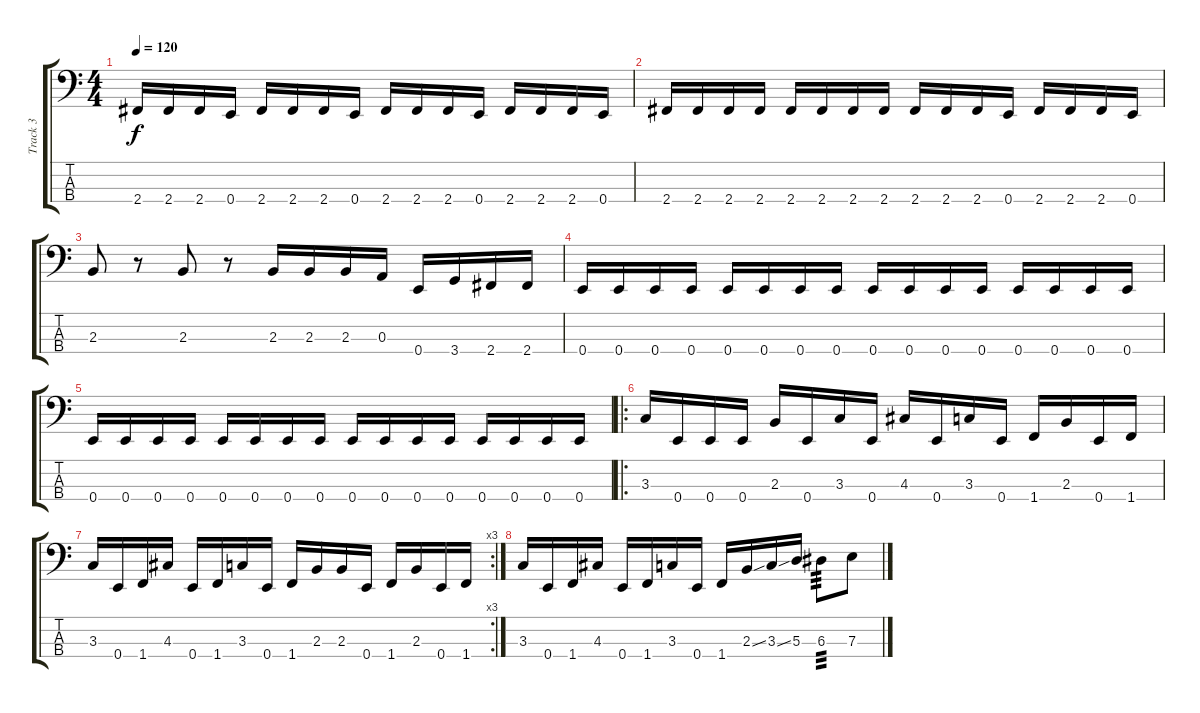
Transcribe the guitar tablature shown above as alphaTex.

\track ("Track 3" "Track 3") {instrument electricbasspick}
\staff {score tabs}
\tuning (G2 D2 A1 E1) {hide}
\ts (4 4)
\tempo 120
\clef f4
\ks c
2.4.16{dy f} 2.4.16 2.4.16 0.4.16 2.4.16 2.4.16 2.4.16 0.4.16 2.4.16 2.4.16 2.4.16 0.4.16 2.4.16 2.4.16 2.4.16 0.4.16 |
2.4.16 2.4.16 2.4.16 2.4.16 2.4.16 2.4.16 2.4.16 2.4.16 2.4.16 2.4.16 2.4.16 0.4.16 2.4.16 2.4.16 2.4.16 0.4.16 |
2.3.8 r.8 2.3.8 r.8 2.3.16 2.3.16 2.3.16 0.3.16 0.4.16 3.4.16 2.4.16 2.4.16 |
0.4.16 0.4.16 0.4.16 0.4.16 0.4.16 0.4.16 0.4.16 0.4.16 0.4.16 0.4.16 0.4.16 0.4.16 0.4.16 0.4.16 0.4.16 0.4.16 |
0.4.16 0.4.16 0.4.16 0.4.16 0.4.16 0.4.16 0.4.16 0.4.16 0.4.16 0.4.16 0.4.16 0.4.16 0.4.16 0.4.16 0.4.16 0.4.16 |
\ro
3.3.16 0.4.16 0.4.16 0.4.16 2.3.16 0.4.16 3.3.16 0.4.16 4.3.16 0.4.16 3.3.16 0.4.16 1.4.16 2.3.16 0.4.16 1.4.16 |
\rc 3
3.3.16 0.4.16 1.4.16 4.3.16 0.4.16 1.4.16 3.3.16 0.4.16 1.4.16 2.3.16 2.3.16 0.4.16 1.4.16 2.3.16 0.4.16 1.4.16 |
3.3.16 0.4.16 1.4.16 4.3.16 0.4.16 1.4.16 3.3.16 0.4.16 1.4.16 2.3{ss}.16 3.3{ss}.16 5.3.16 6.3.8{tp 3} 7.3.8
